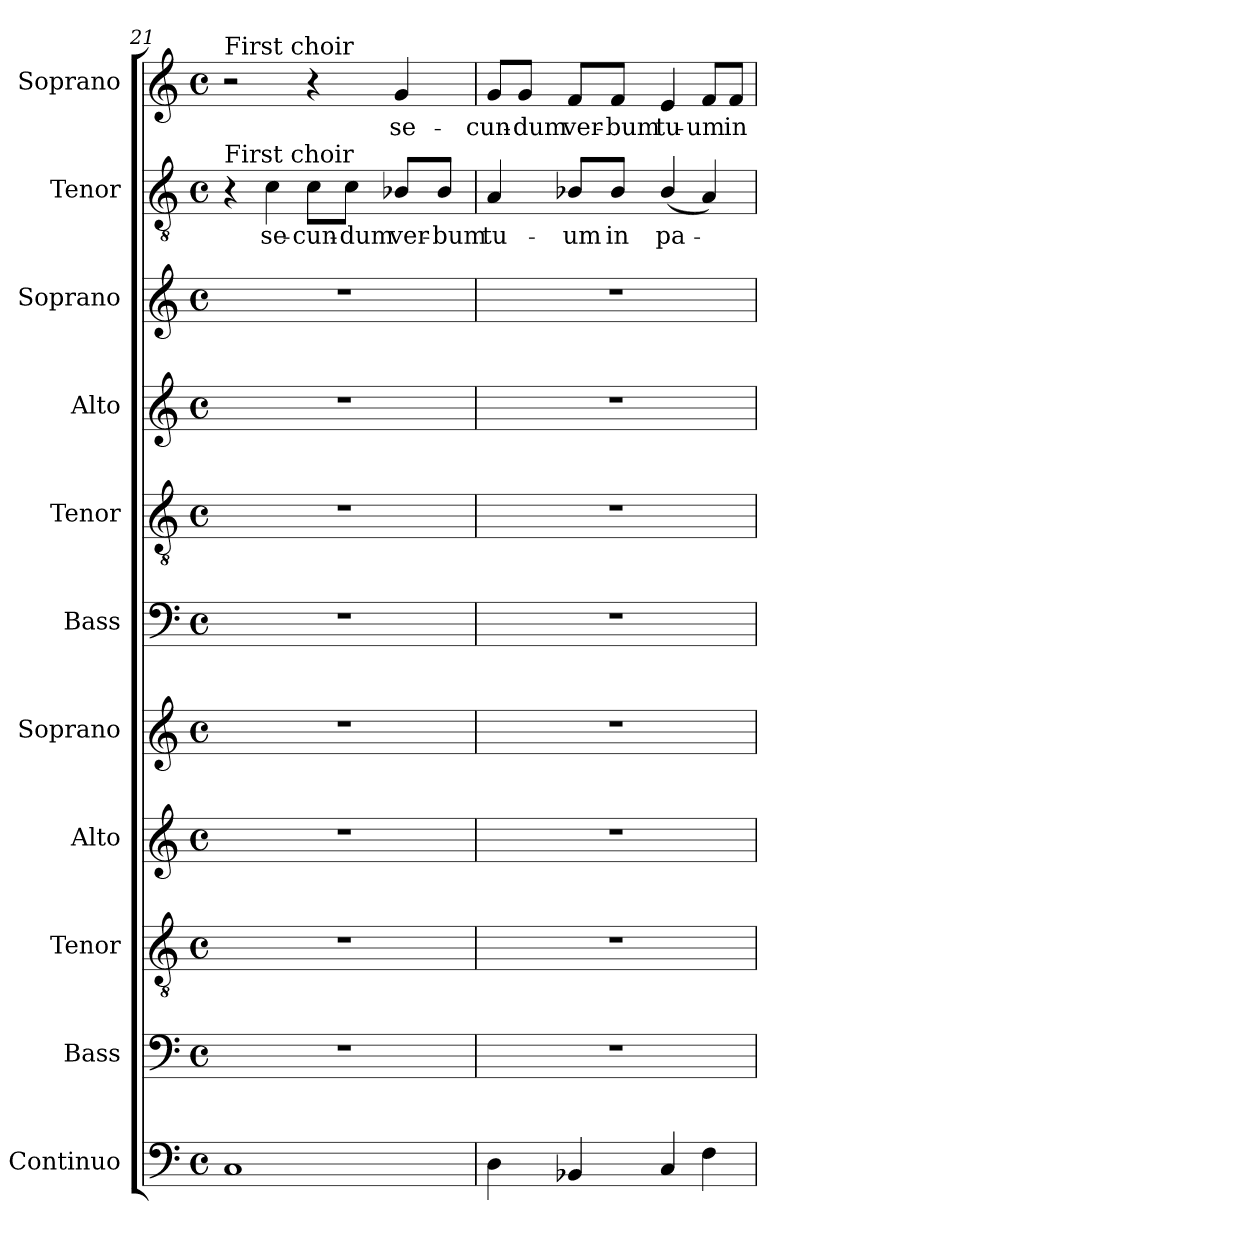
**kern	**kern	**kern	**kern	**kern	**kern	**kern	**kern	**kern	**kern	**text	**kern	**text
*part11	*part10	*part9	*part8	*part7	*part6	*part5	*part4	*part3	*part2	*part2	*part1	*part1
*staff11	*staff10	*staff9	*staff8	*staff7	*staff6	*staff5	*staff4	*staff3	*staff2	*staff2	*staff1	*staff1
*I"Continuo	*I"Bass	*I"Tenor	*I"Alto	*I"Soprano	*I"Bass	*I"Tenor	*I"Alto	*I"Soprano	*I"Tenor	*	*I"Soprano	*
*I'Cont.	*I'B.	*I'T.	*I'A.	*I'S.	*I'B.	*I'T.	*I'A.	*I'S.	*I'T.	*	*I'S.	*
!!LO:LB:g=z
*clefF4	*clefF4	*clefGv2	*clefG2	*clefG2	*clefF4	*clefGv2	*clefG2	*clefG2	*clefGv2	*	*clefG2	*
*	*	*ITrd7c12	*	*	*	*ITrd7c12	*	*	*ITrd7c12	*	*	*
*k[]	*k[]	*k[]	*k[]	*k[]	*k[]	*k[]	*k[]	*k[]	*k[]	*	*k[]	*
*C:	*C:	*C:	*C:	*C:	*C:	*C:	*C:	*C:	*C:	*	*C:	*
*M4/4	*M4/4	*M4/4	*M4/4	*M4/4	*M4/4	*M4/4	*M4/4	*M4/4	*M4/4	*	*M4/4	*
*met(c)	*met(c)	*met(c)	*met(c)	*met(c)	*met(c)	*met(c)	*met(c)	*met(c)	*met(c)	*	*met(c)	*
=21	=21	=21	=21	=21	=21	=21	=21	=21	=21	=21	=21	=21
!	!	!	!	!	!	!	!	!	!	!	!LO:TX:a:t=First choir	!
!	!	!	!	!	!	!	!	!	!LO:TX:a:t=First choir	!	!	!
1Ci	1r	1r	1r	1r	1r	1r	1r	1r	4r	.	2r	.
!	!	!	!	!	!	!	!	!	!	!LO:LY:b:color=#000000	!	!
.	.	.	.	.	.	.	.	.	4Ci\	se-	.	.
!	!	!	!	!	!	!	!	!	!	!LO:LY:b:color=#000000	!	!
.	.	.	.	.	.	.	.	.	8Ci\L	-cun-	4r	.
!	!	!	!	!	!	!	!	!	!	!LO:LY:b:color=#000000	!	!
.	.	.	.	.	.	.	.	.	8Ci\J	-dum	.	.
!	!	!	!	!	!	!	!	!	!	!LO:LY:b:color=#000000	!	!
!	!	!	!	!	!	!	!	!	!	!	!	!LO:LY:b:color=#000000
.	.	.	.	.	.	.	.	.	8BB-Xi/L	ver-	4gi/	se-
!	!	!	!	!	!	!	!	!	!	!LO:LY:b:color=#000000	!	!
.	.	.	.	.	.	.	.	.	8BB-i/J	-bum	.	.
=22	=22	=22	=22	=22	=22	=22	=22	=22	=22	=22	=22	=22
!	!	!	!	!	!	!	!	!	!	!LO:LY:b:color=#000000	!	!
!	!	!	!	!	!	!	!	!	!	!	!	!LO:LY:b:color=#000000
4Di\	1r	1r	1r	1r	1r	1r	1r	1r	4AAi/	tu-	8gi/L	-cun-
!	!	!	!	!	!	!	!	!	!	!	!	!LO:LY:b:color=#000000
.	.	.	.	.	.	.	.	.	.	.	8gi/J	-dum
!	!	!	!	!	!	!	!	!	!	!LO:LY:b:color=#000000	!	!
!	!	!	!	!	!	!	!	!	!	!	!	!LO:LY:b:color=#000000
4BB-Xi/	.	.	.	.	.	.	.	.	8BB-Xi/L	-um	8fi/L	ver-
!	!	!	!	!	!	!	!	!	!	!LO:LY:b:color=#000000	!	!
!	!	!	!	!	!	!	!	!	!	!	!	!LO:LY:b:color=#000000
.	.	.	.	.	.	.	.	.	8BB-i/J	in	8fi/J	-bum
!	!	!	!	!	!	!	!	!	!	!LO:LY:b:color=#000000	!	!
!	!	!	!	!	!	!	!	!	!	!	!	!LO:LY:b:color=#000000
4Ci/	.	.	.	.	.	.	.	.	(4BB-i/	pa-	4ei/	tu-
!	!	!	!	!	!	!	!	!	!	!	!	!LO:LY:b:color=#000000
4Fi\	.	.	.	.	.	.	.	.	4AAi/)	.	8fi/L	-um
!	!	!	!	!	!	!	!	!	!	!	!	!LO:LY:b:color=#000000
.	.	.	.	.	.	.	.	.	.	.	8fi/J	in
=	=	=	=	=	=	=	=	=	=	=	=	=
*-	*-	*-	*-	*-	*-	*-	*-	*-	*-	*-	*-	*-
